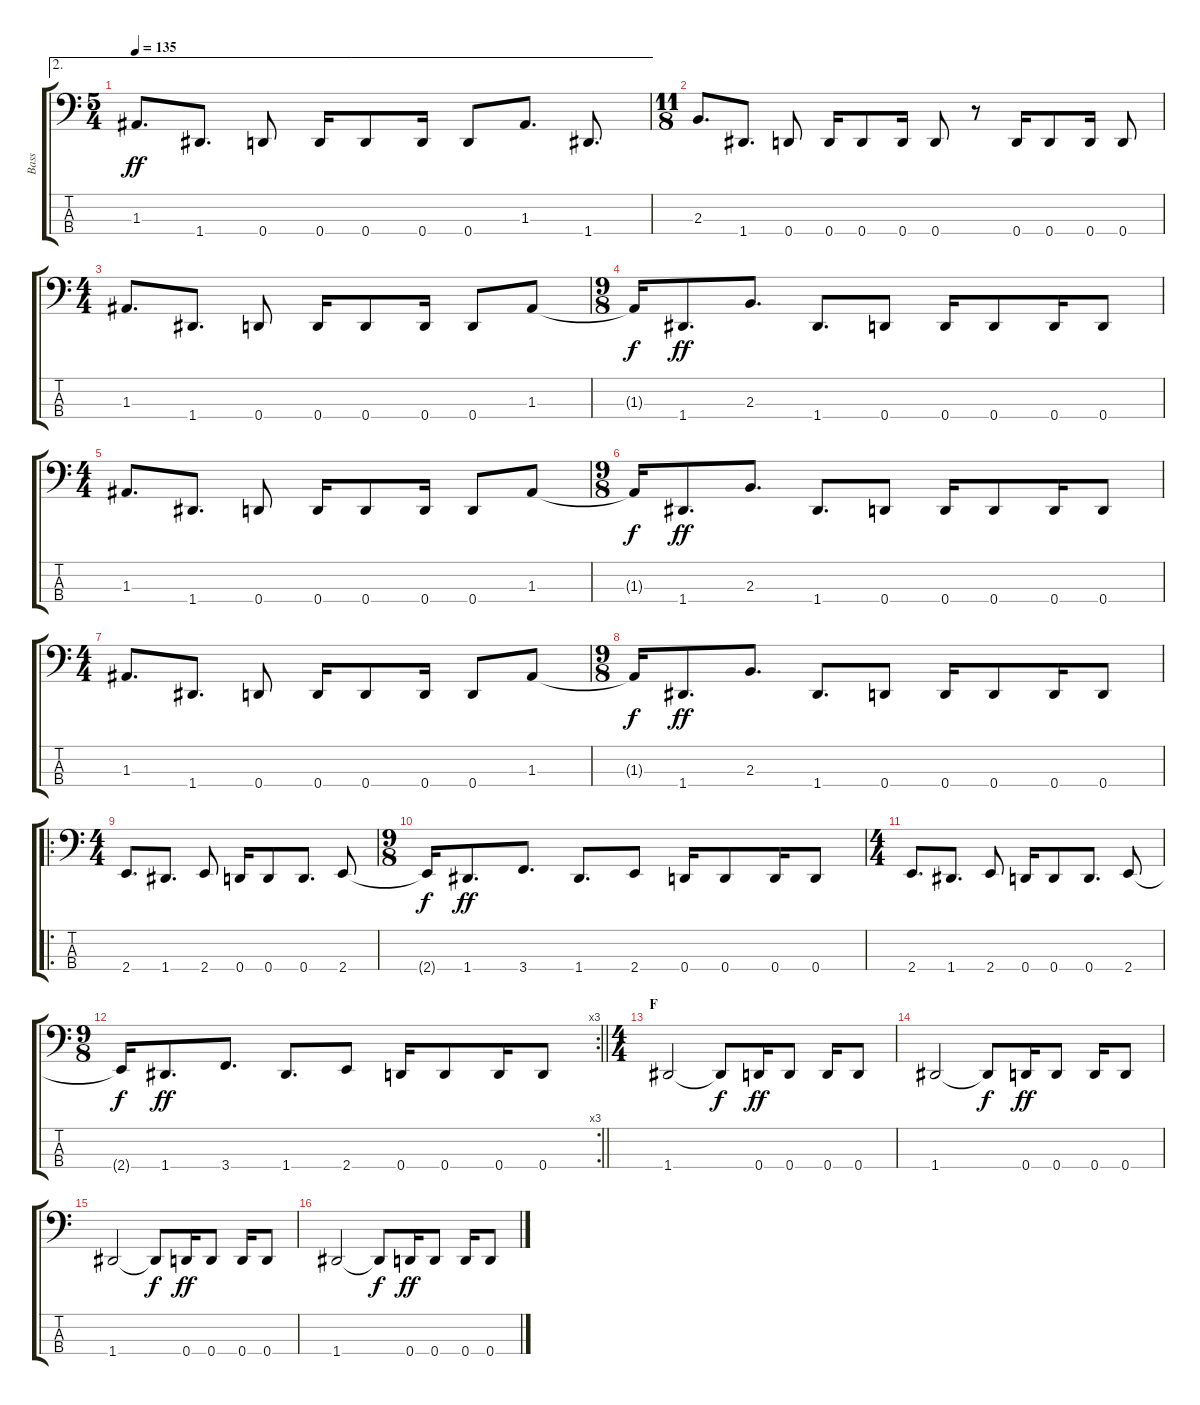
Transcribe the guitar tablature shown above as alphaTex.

\track ("Bass" "Bass") {instrument electricbasspick}
\staff {score tabs}
\tuning (G2 D2 A1 D1) {hide}
\ae 2
\ts (5 4)
\tempo 135
\clef f4
\ks c
1.3.8{d dy ff} 1.4.8{d} 0.4.8 0.4.16 0.4.8 0.4.16 0.4.8 1.3.8{d} 1.4.8{d} |
\ts (11 8)
2.3.8{d} 1.4.8{d} 0.4.8 0.4.16 0.4.8 0.4.16 0.4.8 r.8 0.4.16 0.4.8 0.4.16 0.4.8 |
\ts (4 4)
1.3.8{d} 1.4.8{d} 0.4.8 0.4.16 0.4.8 0.4.16 0.4.8 1.3.8 |
\ts (9 8)
1.3{t}.16{dy f} 1.4.8{d dy ff} 2.3.8{d} 1.4.8{d} 0.4.8 0.4.16 0.4.8 0.4.16 0.4.8 |
\ts (4 4)
1.3.8{d} 1.4.8{d} 0.4.8 0.4.16 0.4.8 0.4.16 0.4.8 1.3.8 |
\ts (9 8)
1.3{t}.16{dy f} 1.4.8{d dy ff} 2.3.8{d} 1.4.8{d} 0.4.8 0.4.16 0.4.8 0.4.16 0.4.8 |
\ts (4 4)
1.3.8{d} 1.4.8{d} 0.4.8 0.4.16 0.4.8 0.4.16 0.4.8 1.3.8 |
\ts (9 8)
1.3{t}.16{dy f} 1.4.8{d dy ff} 2.3.8{d} 1.4.8{d} 0.4.8 0.4.16 0.4.8 0.4.16 0.4.8 |
\ro
\ts (4 4)
2.4.8{d} 1.4.8{d} 2.4.8 0.4.16 0.4.8 0.4.8{d} 2.4.8 |
\ts (9 8)
2.4{t}.16{dy f} 1.4.8{d dy ff} 3.4.8{d} 1.4.8{d} 2.4.8 0.4.16 0.4.8 0.4.16 0.4.8 |
\ts (4 4)
2.4.8{d} 1.4.8{d} 2.4.8 0.4.16 0.4.8 0.4.8{d} 2.4.8 |
\rc 3
\ts (9 8)
\barLineRight lightlight
2.4{t}.16{dy f} 1.4.8{d dy ff} 3.4.8{d} 1.4.8{d} 2.4.8 0.4.16 0.4.8 0.4.16 0.4.8 |
\ts (4 4)
\section ("" "F")
1.4.2 1.4{t}.8{dy f} 0.4.16{dy ff} 0.4.8 0.4.16 0.4.8 |
1.4.2 1.4{t}.8{dy f} 0.4.16{dy ff} 0.4.8 0.4.16 0.4.8 |
1.4.2 1.4{t}.8{dy f} 0.4.16{dy ff} 0.4.8 0.4.16 0.4.8 |
1.4.2 1.4{t}.8{dy f} 0.4.16{dy ff} 0.4.8 0.4.16 0.4.8
